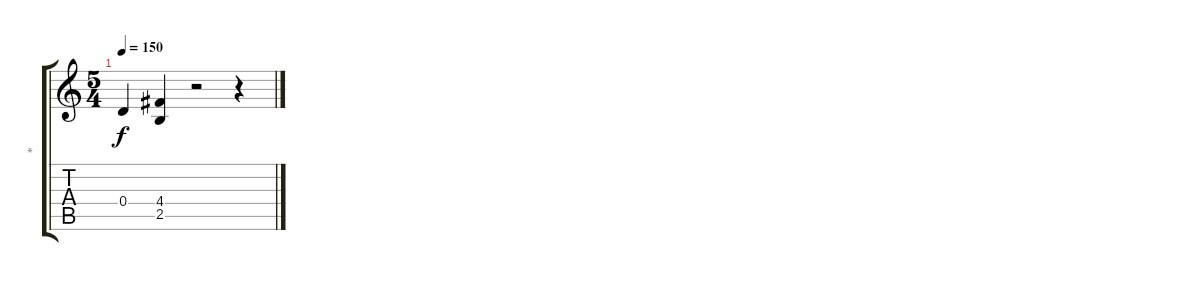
\track ("*" "*") {instrument distortionguitar}
\staff {score tabs}
\tuning (E4 B3 G3 D3 A2 E2) {hide}
\ts (5 4)
\tempo 150
\clef g2
\ks c
0.4{t}.4{dy f} (4.4 2.5).4 r.2 r.4
